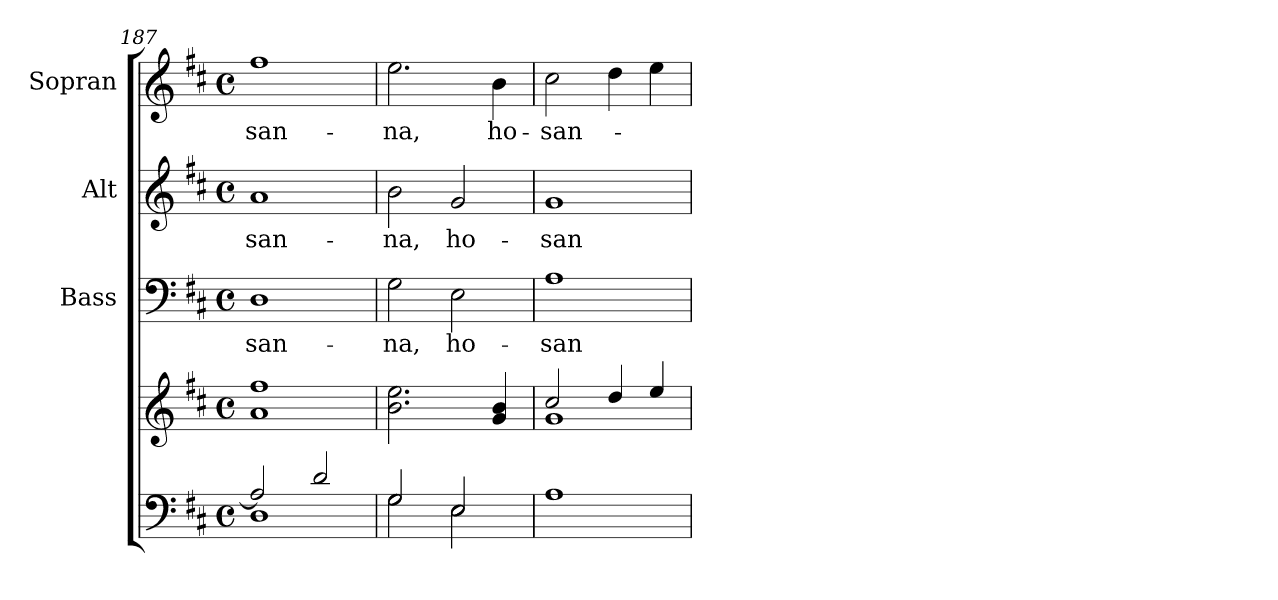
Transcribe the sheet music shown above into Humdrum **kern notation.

**kern	**kern	**kern	**text	**kern	**text	**kern	**text
*part4	*part4	*part3	*part3	*part2	*part2	*part1	*part1
*staff5	*staff4	*staff3	*staff3	*staff2	*staff2	*staff1	*staff1
*	*	*I"Bass	*	*I"Alt	*	*I"Sopran	*
*	*	*I'B.	*	*I'A.	*	*I'S.	*
*clefF4	*clefG2	*clefF4	*	*clefG2	*	*clefG2	*
*k[f#c#]	*k[f#c#]	*k[f#c#]	*	*k[f#c#]	*	*k[f#c#]	*
*D:	*D:	*D:	*	*D:	*	*D:	*
*M4/4	*M4/4	*M4/4	*	*M4/4	*	*M4/4	*
*met(c)	*met(c)	*met(c)	*	*met(c)	*	*met(c)	*
=187	=187	=187	=187	=187	=187	=187	=187
*^	*	*	*	*	*	*	*
!	!	!	!	!LO:LY:b	!	!LO:LY:b	!	!LO:LY:b
2A/]	1D	1a 1ff#	1D	-san-	1a	-san-	1ff#	-san-
2d/	.	.	.	.	.	.	.	.
=188	=188	=188	=188	=188	=188	=188	=188	=188
!	!	!	!	!LO:LY:b	!	!LO:LY:b	!	!LO:LY:b
2G/	2G\	2.b\ 2.ee\	2G\	-na,	2b\	-na,	2.ee\	-na,
!	!	!	!	!LO:LY:b	!	!LO:LY:b	!	!
2E/	2E\	.	2E\	ho-	2g/	ho-	.	.
!	!	!	!	!	!	!	!	!LO:LY:b
.	.	4g/ 4b/	.	.	.	.	4b\	ho-
*v	*v	*	*	*	*	*	*	*
=189	=189	=189	=189	=189	=189	=189	=189
*	*^	*	*	*	*	*	*
!	!	!	!	!LO:LY:b	!	!LO:LY:b	!	!LO:LY:b
1A	2cc#/	1g	1A	-san-	1g	-san-	2cc#\	-san-
.	4dd/	.	.	.	.	.	4dd\	.
.	4ee/	.	.	.	.	.	4ee\	.
*	*v	*v	*	*	*	*	*	*
=	=	=	=	=	=	=	=
*-	*-	*-	*-	*-	*-	*-	*-
